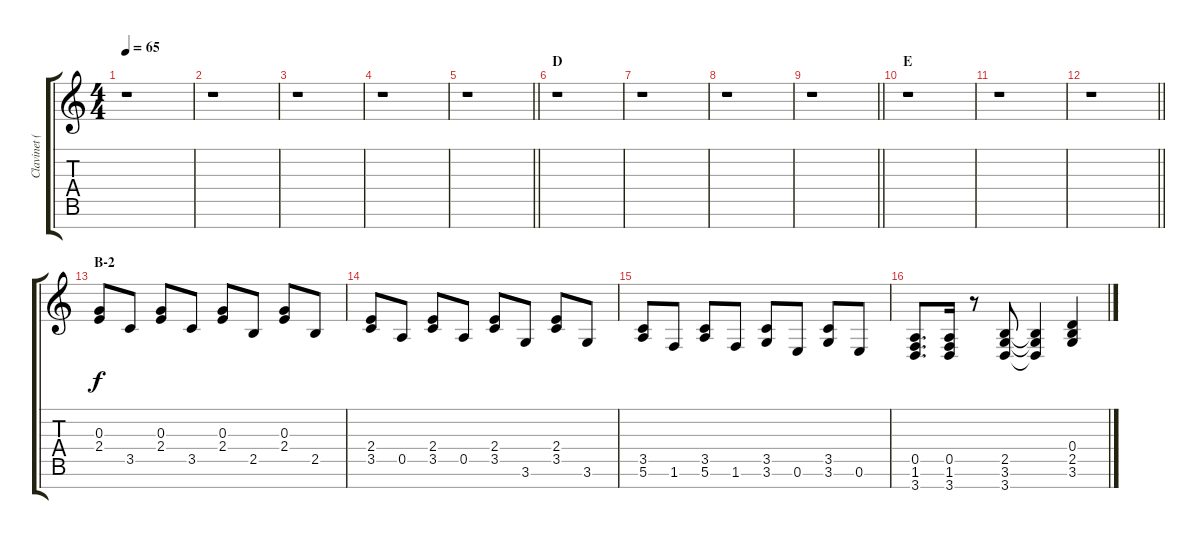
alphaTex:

\track ("Clavinet (Right Hand)" "Clavinet (") {instrument clavinet}
\staff {score tabs}
\tuning (E5 B4 G4 D4 A3 E3 B2) {hide}
\ts (4 4)
\tempo 65
\clef g2
\ks c
r.1{dy f} |
r.1 |
r.1 |
r.1 |
\barLineRight lightlight
r.1 |
\section ("" "D")
r.1 |
r.1 |
r.1 |
\barLineRight lightlight
r.1 |
\section ("" "E")
r.1 |
r.1 |
\barLineRight lightlight
r.1 |
\section ("" "B-2")
(0.3 2.4).8 3.5.8 (0.3 2.4).8 3.5.8 (0.3 2.4).8 2.5.8 (0.3 2.4).8 2.5.8 |
(2.4 3.5).8 0.5.8 (2.4 3.5).8 0.5.8 (2.4 3.5).8 3.6.8 (2.4 3.5).8 3.6.8 |
(3.5 5.6).8 1.6.8 (3.5 5.6).8 1.6.8 (3.5 3.6).8 0.6.8 (3.5 3.6).8 0.6.8 |
(0.5 1.6 3.7).8{d} (0.5 1.6 3.7).16 r.8 (2.5 3.6 3.7).8 (2.5{t} 3.6{t} 3.7{t}).4 (0.4 2.5 3.6).4
